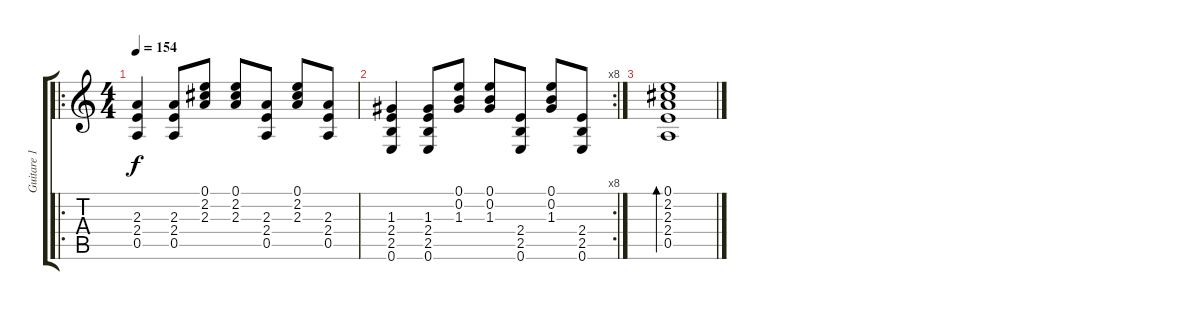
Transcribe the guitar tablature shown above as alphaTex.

\track ("Guitare 1 (Eric)" "Guitare 1 ") {instrument electricguitarclean}
\staff {score tabs}
\tuning (E4 B3 G3 D3 A2 E2) {hide}
\ro
\ts (4 4)
\tempo 154
\clef g2
\ks c
(2.3 2.4 0.5).4{dy f} (2.3 2.4 0.5).8 (0.1 2.2 2.3).8 (0.1 2.2 2.3).8 (2.3 2.4 0.5).8 (0.1 2.2 2.3).8 (2.3 2.4 0.5).8 |
\rc 8
(1.3 2.4 2.5 0.6).4 (1.3 2.4 2.5 0.6).8 (0.1 0.2 1.3).8 (0.1 0.2 1.3).8 (2.4 2.5 0.6).8 (0.1 0.2 1.3).8 (2.4 2.5 0.6).8 |
(0.1 2.2 2.3 2.4 0.5).1{bd 120}
